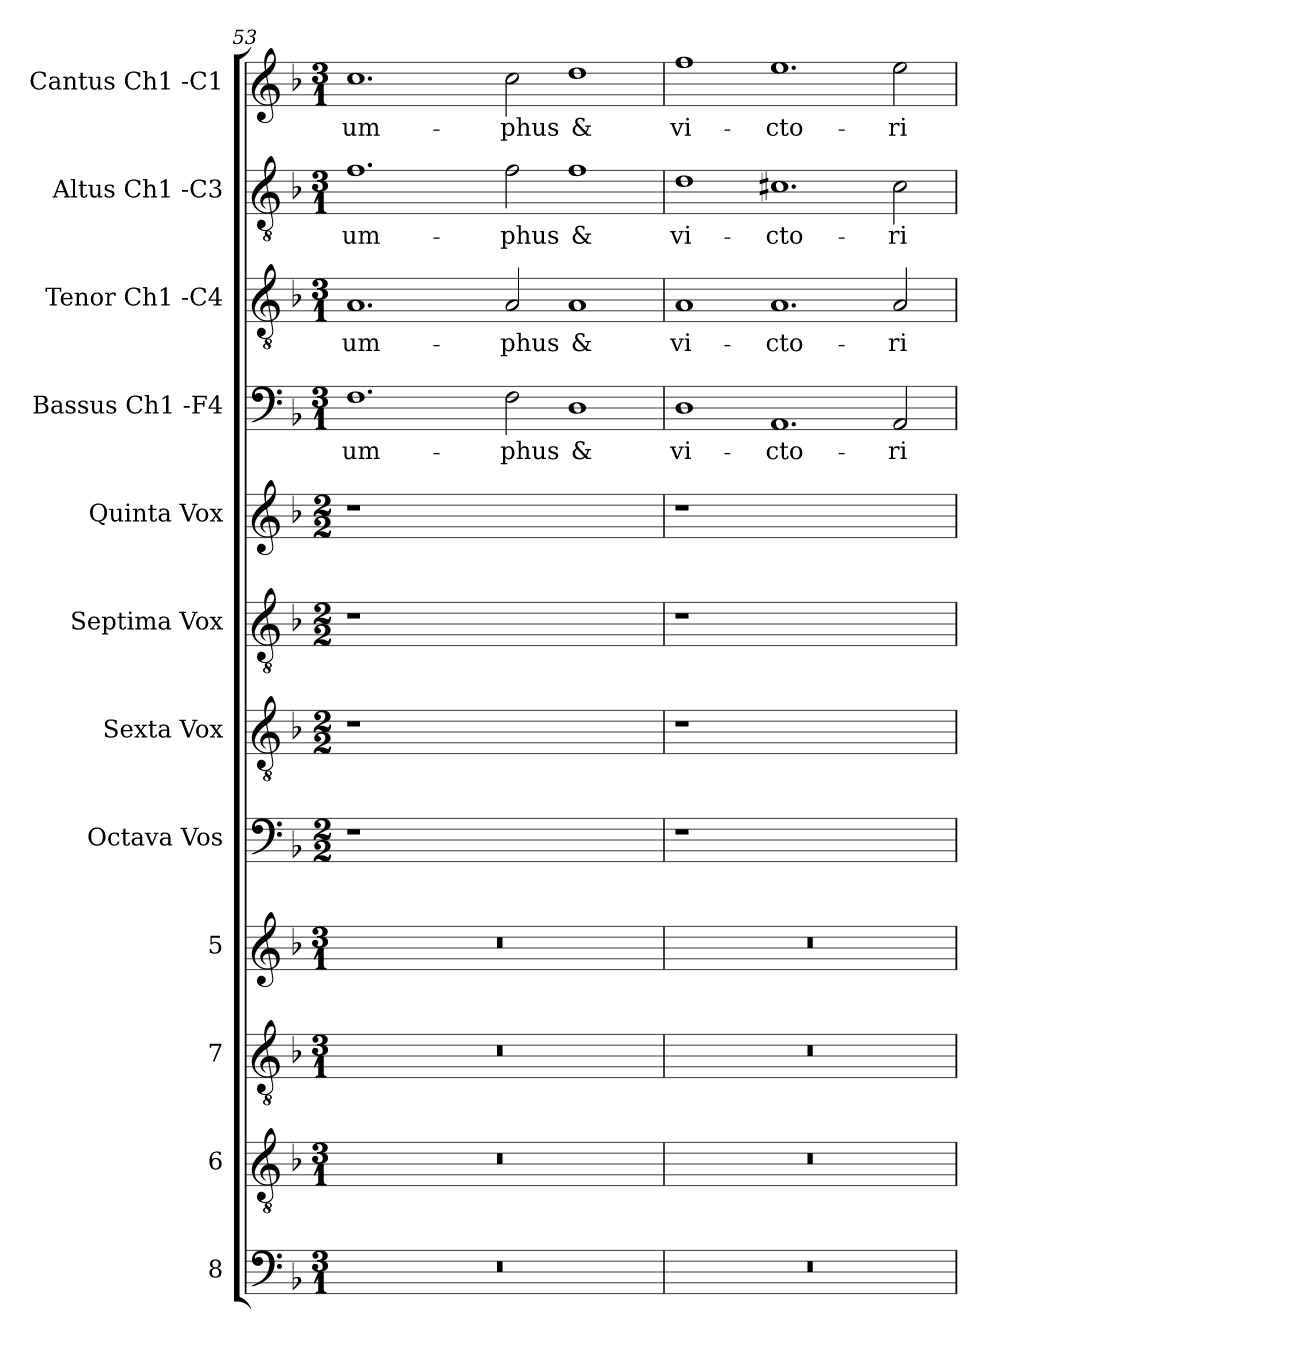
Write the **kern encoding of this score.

**kern	**kern	**kern	**kern	**kern	**kern	**kern	**kern	**kern	**text	**kern	**text	**kern	**text	**kern	**text
*part12	*part11	*part10	*part9	*part8	*part7	*part6	*part5	*part4	*part4	*part3	*part3	*part2	*part2	*part1	*part1
*staff12	*staff11	*staff10	*staff9	*staff8	*staff7	*staff6	*staff5	*staff4	*staff4	*staff3	*staff3	*staff2	*staff2	*staff1	*staff1
*I"8	*I"6	*I"7	*I"5	*I"Octava  Vos	*I"Sexta  Vox	*I"Septima  Vox	*I"Quinta  Vox	*I"Bassus  Ch1 -F4	*	*I"Tenor  Ch1 -C4	*	*I"Altus  Ch1 -C3	*	*I"Cantus  Ch1 -C1	*
*	*	*	*	*	*	*	*	*I'B	*	*I'T	*	*I'A	*	*I'C	*
!!LO:PB:g=z
*clefF4	*clefGv2	*clefGv2	*clefG2	*clefF4	*clefGv2	*clefGv2	*clefG2	*clefF4	*	*clefGv2	*	*clefGv2	*	*clefG2	*
*k[b-]	*k[b-]	*k[b-]	*k[b-]	*k[b-]	*k[b-]	*k[b-]	*k[b-]	*k[b-]	*	*k[b-]	*	*k[b-]	*	*k[b-]	*
*F:	*F:	*F:	*F:	*F:	*F:	*F:	*F:	*F:	*	*F:	*	*F:	*	*F:	*
*M3/1	*M3/1	*M3/1	*M3/1	*M2/2	*M2/2	*M2/2	*M2/2	*M3/1	*	*M3/1	*	*M3/1	*	*M3/1	*
=53	=53	=53	=53	=53	=53	=53	=53	=53	=53	=53	=53	=53	=53	=53	=53
!	!	!	!	!	!	!	!	!	!LO:LY:b:cj	!	!LO:LY:b:cj	!	!LO:LY:b:cj	!	!LO:LY:b:cj
0.r	0.r	0.r	0.r	1r	1r	1r	1r	1.F	-um-	1.A	-um-	1.f	-um-	1.cc	-um-
.	.	.	.	0ryy	0ryy	0ryy	0ryy	.	.	.	.	.	.	.	.
!	!	!	!	!	!	!	!	!	!LO:LY:b:cj	!	!LO:LY:b:cj	!	!LO:LY:b:cj	!	!LO:LY:b:cj
.	.	.	.	.	.	.	.	2F\	-phus	2A/	-phus	2f\	-phus	2cc\	-phus
!	!	!	!	!	!	!	!	!	!LO:LY:b:cj	!	!LO:LY:b:cj	!	!LO:LY:b:cj	!	!LO:LY:b:cj
.	.	.	.	.	.	.	.	1D	&	1A	&	1f	&	1dd	&
=54	=54	=54	=54	=54	=54	=54	=54	=54	=54	=54	=54	=54	=54	=54	=54
!	!	!	!	!	!	!	!	!	!LO:LY:b:cj	!	!LO:LY:b:cj	!	!LO:LY:b:cj	!	!LO:LY:b:cj
0.r	0.r	0.r	0.r	1r	1r	1r	1r	1D	vi-	1A	vi-	1d	vi-	1ff	vi-
!	!	!	!	!	!	!	!	!	!LO:LY:b:cj	!	!LO:LY:b:cj	!	!LO:LY:b:cj	!	!LO:LY:b:cj
.	.	.	.	0ryy	0ryy	0ryy	0ryy	1.AA	-cto-	1.A	-cto-	1.c#X	-cto-	1.ee	-cto-
!	!	!	!	!	!	!	!	!	!LO:LY:b:cj	!	!LO:LY:b:cj	!	!LO:LY:b:cj	!	!LO:LY:b:cj
.	.	.	.	.	.	.	.	2AA/	-ri-	2A/	-ri-	2c#\	-ri-	2ee\	-ri-
=	=	=	=	=	=	=	=	=	=	=	=	=	=	=	=
*-	*-	*-	*-	*-	*-	*-	*-	*-	*-	*-	*-	*-	*-	*-	*-
